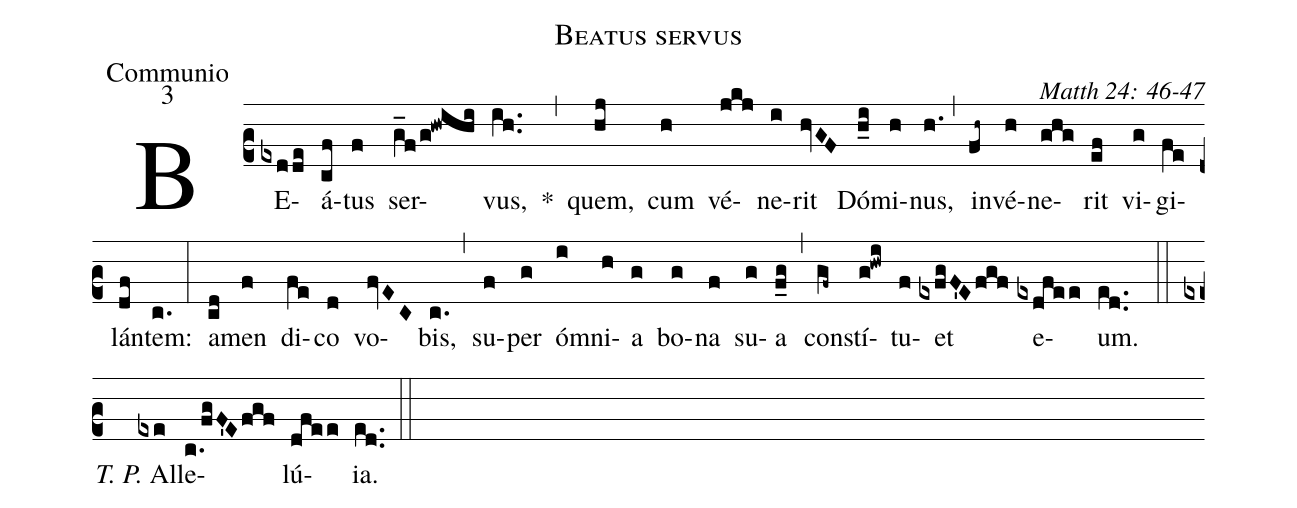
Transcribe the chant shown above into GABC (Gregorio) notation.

name: Beatus servus;
office-part: Communio;
mode: 3;
commentary: Matth 24: 46-47;
%%
(c2) BE(exdde)á(cf)tus(f) ser(g_f/g!hwihi)vus,(ih..) *(,) quem,(hj) cum(h) vé(jkj)ne(i)rit(hvGF) Dó(h_i)mi(h)nus,(h.) (,) in(fh~)vé(h)ne(ghg)rit(ef) vi(g)gi(fe)lán(df)tem:(c.) (:)
a(cd)men(f) di(fe)co(d) vo(fvEC)bis,(c.) (,) su(f)per(g) óm(i)ni(h)a(g) bo(g)na(f) su(g)a(f_g) (,) con(gf~)stí(g!hwi)tu(f)et(exfgF'Efgf) e(exdfee)um.(ed..) (::)
<i>T. P.</i> Al(exe)le(c./[-0.5]fgF'Efgf)lú(dfee)ia.(ed..) (::)
